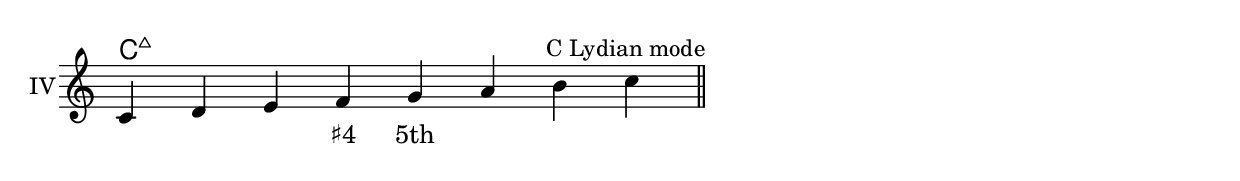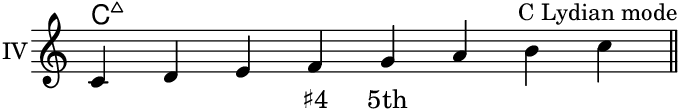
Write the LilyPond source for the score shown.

\version "2.24.4"
\language "english"
#(ly:set-option 'crop #t)
\include "include/alt.ly"
\include "include/thirds.ly"
\score {
  \midi {
    \tempo 4=140
  }
  \layout {
    \context {
      \Score
      \omit BarNumber
      \override SpacingSpanner.spacing-increment = 4
    }
    indent = 0\mm
  }
  {
    \new PianoStaff \with { instrumentName = "IV" } <<
    \chords {
      \set chordChanges = ##t % only show chords when they change
      \set noChordSymbol = ""
      \set minorChordModifier = \markup { "-" }
      \skip \ppp % spacer to set voice volume
      c\breve:maj7 % TODO: want "CΔ ♯4"
    }
    \new Staff {
      \key c \major
      \override Timing.TimeSignature.stencil = ##f
      \time 8/4
      \clef treble
      {
        \skip \fff % spacer to set voice volume
        c'4
        d'
        e'
        f'
        g'
        a'
        b'
        c''^\markup\center-align{"C Lydian mode"}
        \bar "||"
      }
      \addlyrics {
        "" "" "" "♯4" "5th" "" "" ""
      }
    }
    >>
  }
}
